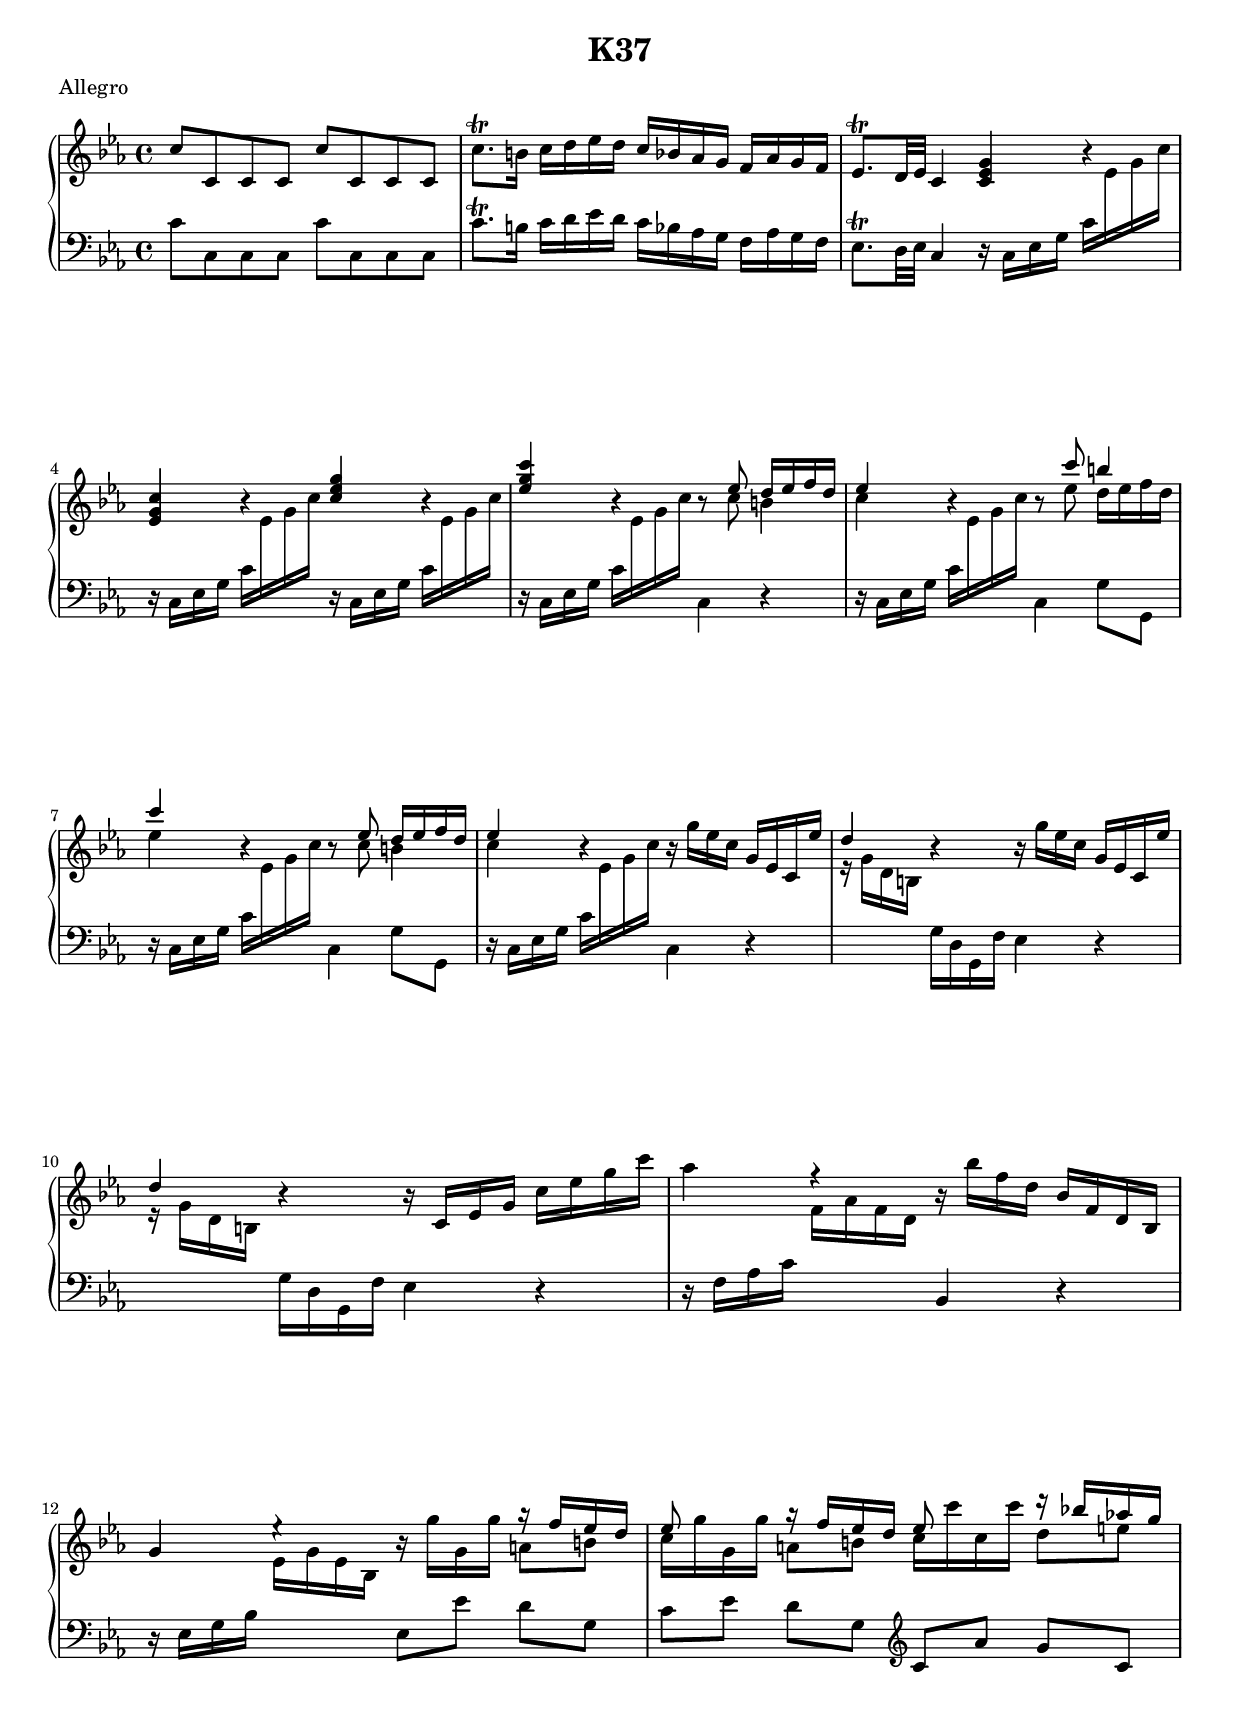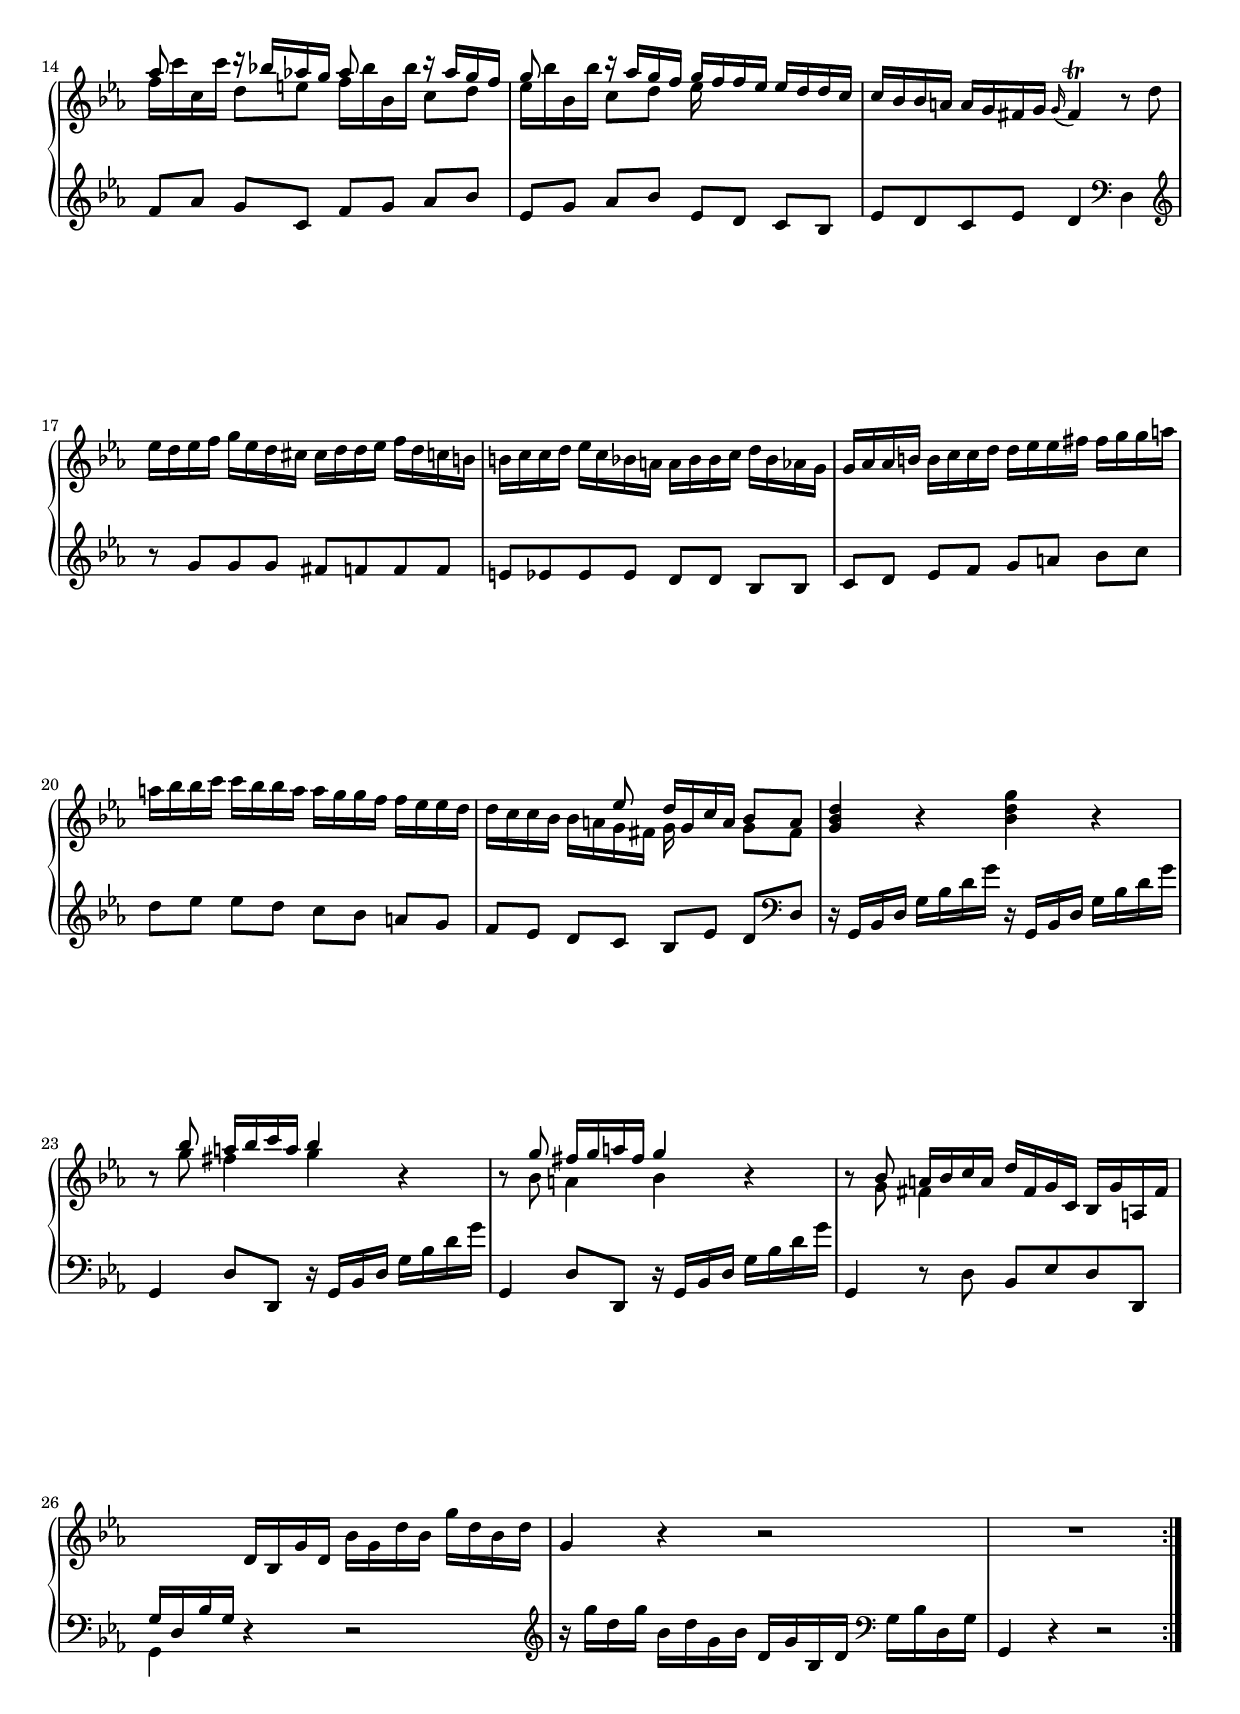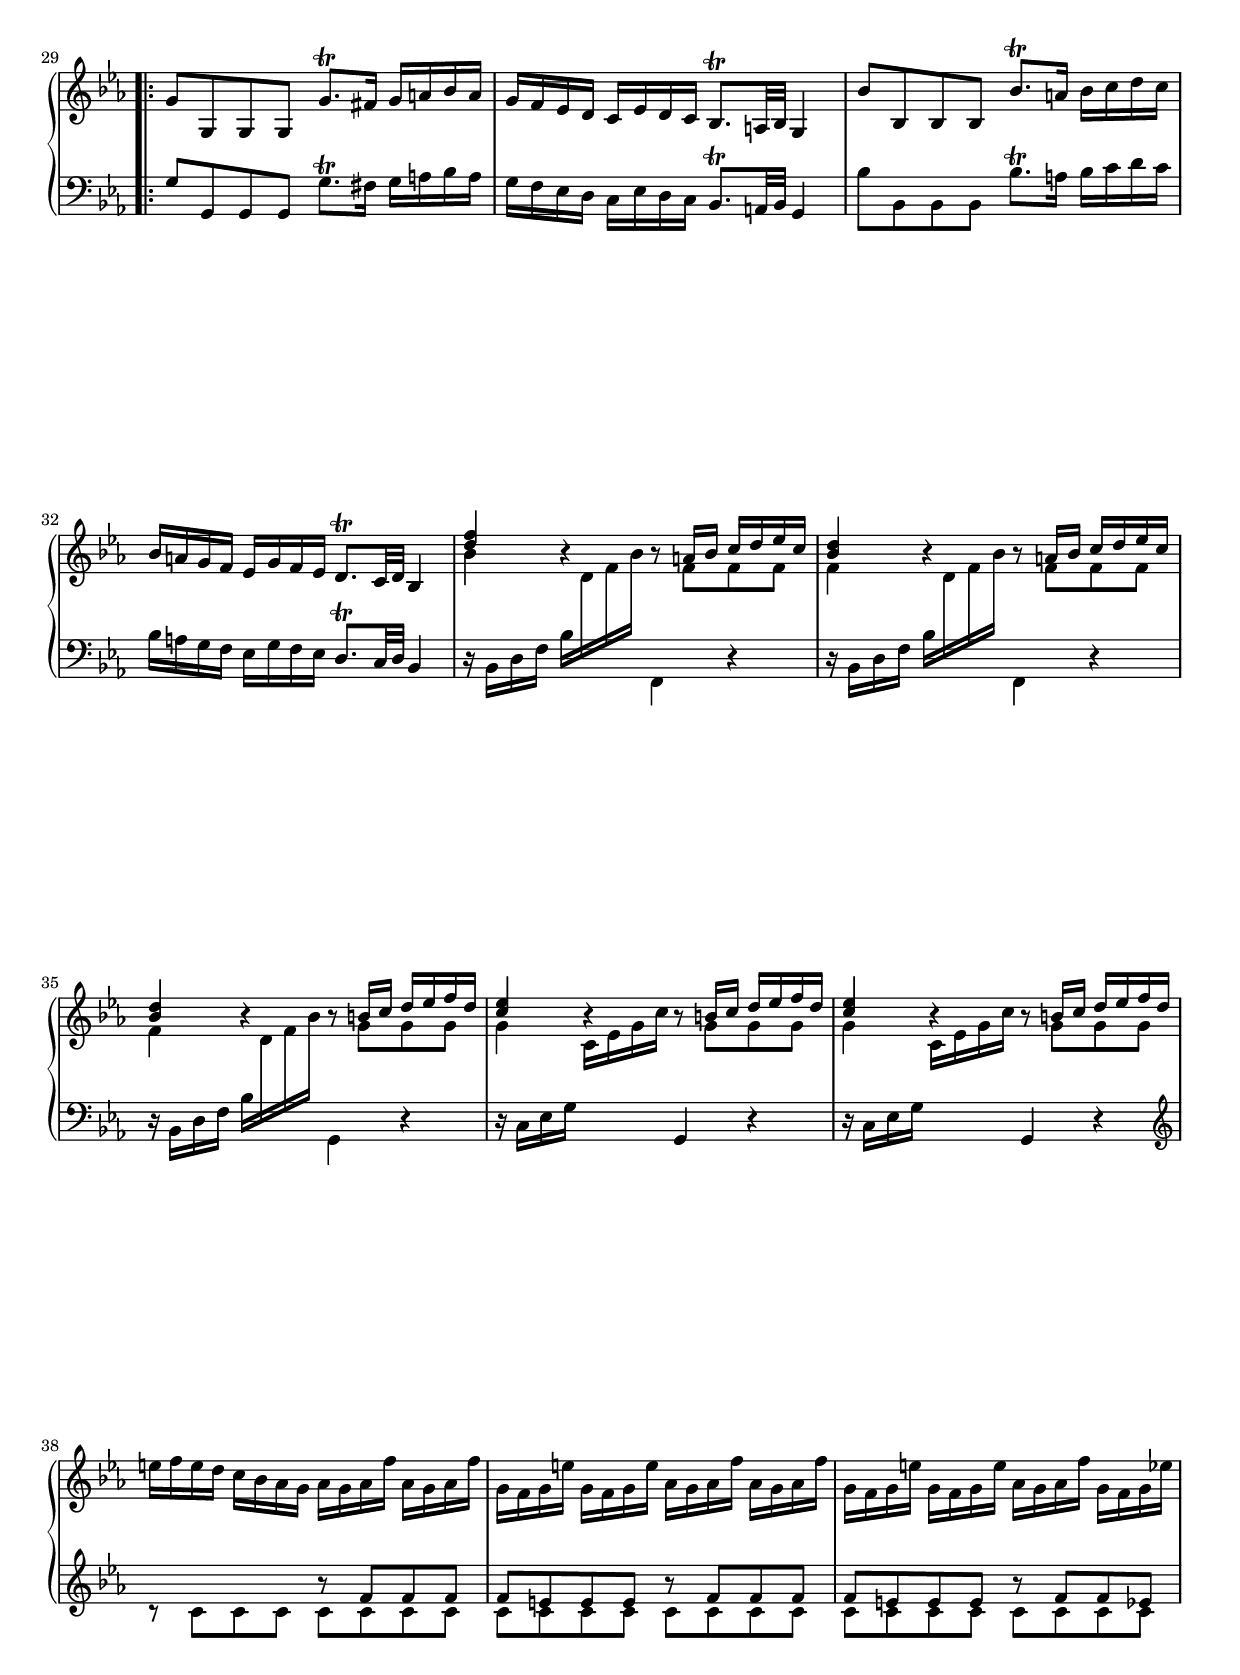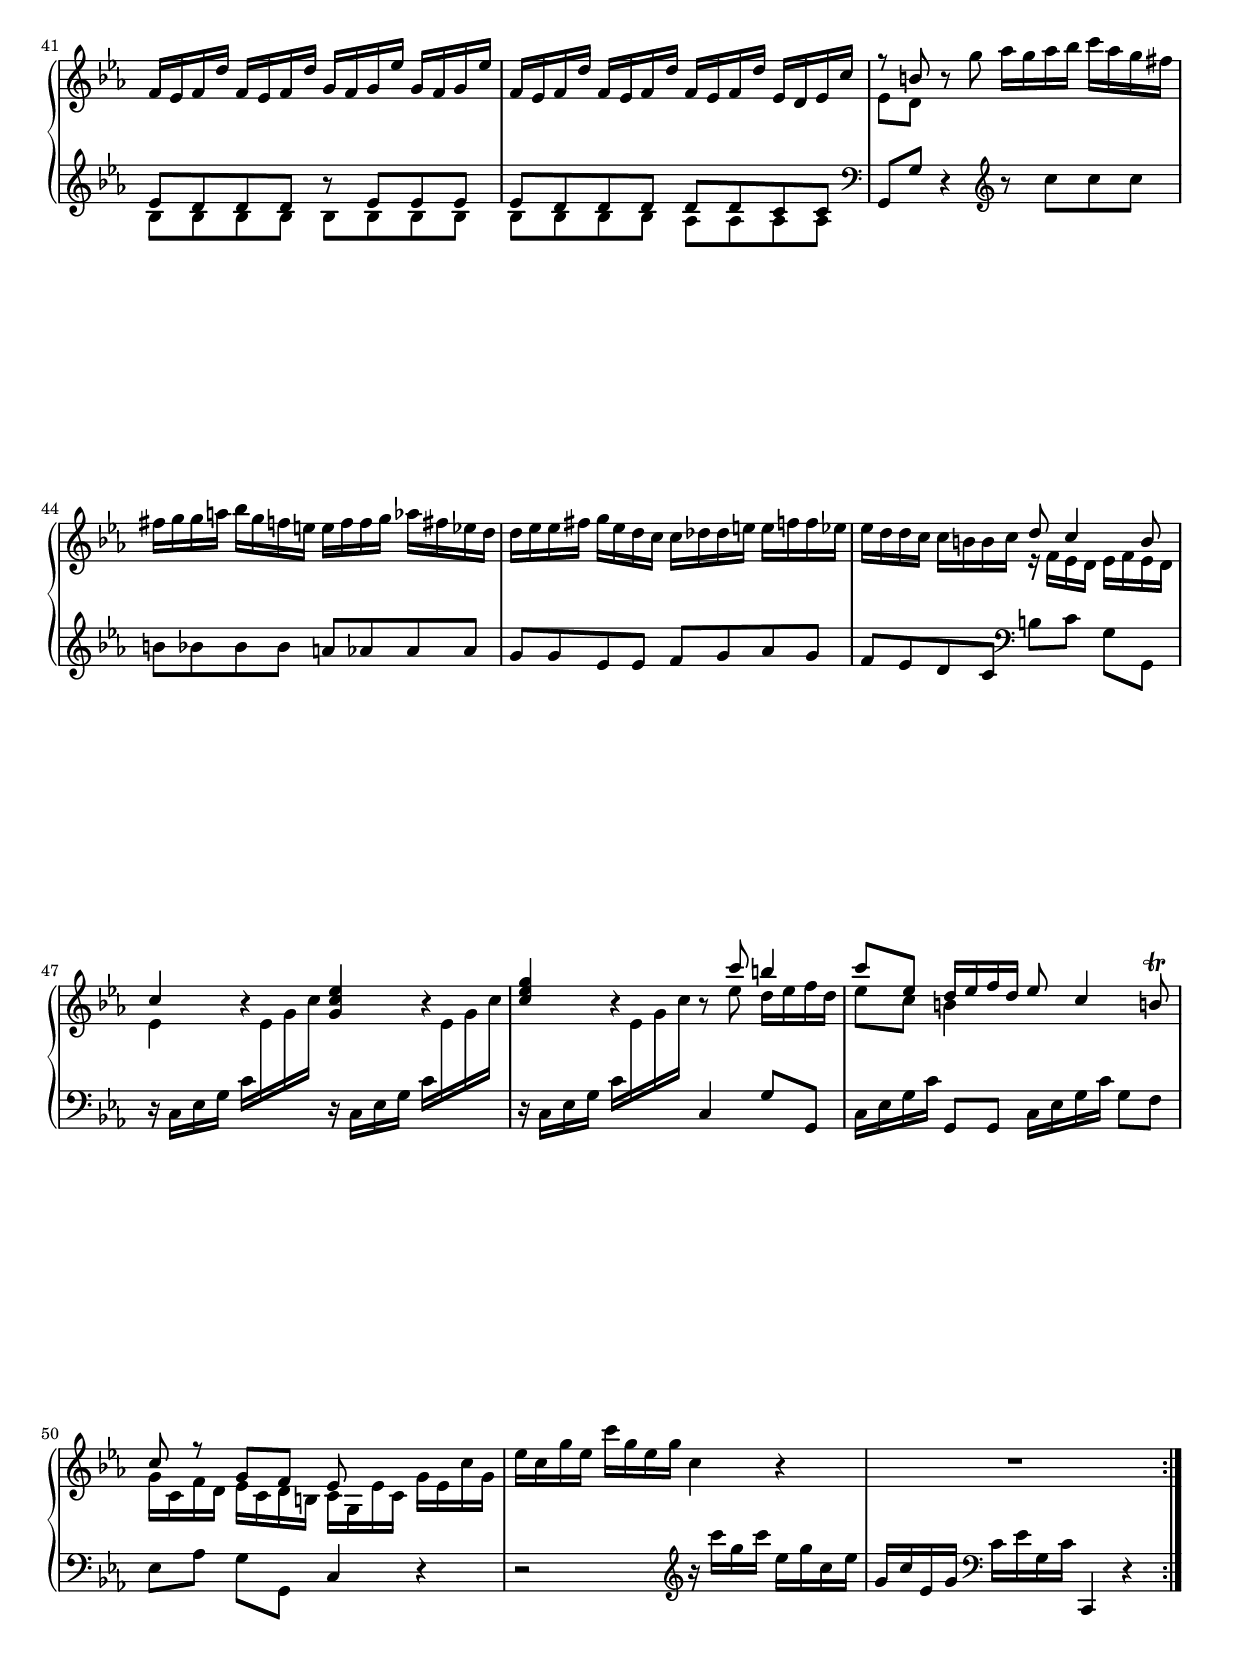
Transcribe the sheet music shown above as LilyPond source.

\version "2.18.2"

breaks = {
  \repeat volta 2 {
    s1*3 \break s1*3 \break s1*3 \break s1*2 \break s1*2 \pageBreak
    s1*3 \break s1*3 \break s1*3 \break s1*3 \break s1*3 \pageBreak
  }
  \repeat volta 2 {
    s1*3 \break s1*3 \break s1*3 \break s1*3 \pageBreak
    s1*3 \break s1*3 \break s1*3 \break s1*3 \pageBreak
  }
}

#(set-global-staff-size 18)

\paper {
  #(set-paper-size "a4")
  print-page-number = ##f
  between-system-padding = #0.1
  between-system-space = #0.1
  %ragged-last-bottom = ##f
  %ragged-bottom = ##f
}

\version "2.18.2"

su = \stemUp
sd = \stemDown
sn = \stemNeutral
tu = \tieUp
td = \tieDown
tn = \tieNeutral
cstr = \change Staff = "right"
cstl = \change Staff = "left"

\header {
  title = "K37"
  meter = "Allegro"
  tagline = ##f
}

global = {
  \key c \minor
  \time 4/4
}

right = \relative c'' {
  \global
 
  \repeat volta 2 {
    c8 c, c c c' c, c c
    c'8.-\trill b16 c d ees d c bes aes g f aes g f
    ees8.-\trill d32 ees c4 \su <c ees g> r
    
    <ees g c> r <c' ees g> r
    <ees g c> r r8 <<{ ees d16 ees f d ees4 } \\ { c8 b4 c }>>
    r r8 <<{ c' b4 c } \\ { ees,8 d16 ees f d ees4 }>>
    
    r r8 <<{ ees d16 ees f d ees4 } \\ { c8 b4 c }>>
    r \repeat unfold 2 { r16 \sd g' ees c \su g ees c ees' d4 r }
    
    r16 \sn c, ees g c ees g c
    aes4 f\rest r16 bes f d bes f d bes
    g'4 ees'\rest r16
    <<{ s16 \repeat unfold 2 { s8 r16 f ees d ees8 } 
        \repeat unfold 2 { s8 r16 bes'! aes! g aes8 }
        \repeat unfold 2 { s8 r16 aes g f } \alternative { {g8} {g16 f f ees} }
      } \\
      { \repeat unfold 2 { g16 g, g' a,8 b c16 } 
        \repeat unfold 2 { c' c, c' d,8 e f16 }
        \repeat unfold 2 { bes bes, bes' c,8 d ees16 }
    }>>
    
    \su ees d d c
    c bes bes a a g fis g \appoggiatura g fis4-\trill  r8 \sn d'
    ees16 d ees f g ees d cis cis d d ees f d c b
    b c c d ees c bes a a bes bes c \sd d bes aes g
    \sn g aes aes b b c c d d ees ees fis fis g g a
    
    a bes bes c c bes bes a a g g f f ees ees d
    d c c bes <<{ s8 ees d16 g, c a bes8 a } \\ { bes16 a g fis g s s8 g fis }>>
    \once \su <g bes d>4 r <bes d g> r
    
    r8 <<{ bes'8 a16 bes c a bes4 } \\ { g8 fis4 g }>> r
    r8 <<{ g fis16 g a fis g4 } \\ { bes,8 a4 bes }>> r
    r8 <<{ bes8 a16 bes c a d fis, g c, bes g' a, fis' } \\ { g8 fis4 }>>
    
    \cstl \su g,16 d bes' g \cstr \sn d' bes g' d bes' g d' bes g' d bes d
    g,4 r r2
    R1
  }
  
  \repeat volta 2 {
    g8 g, g g g'8.-\trill fis16 g a bes a
    g f ees d c ees d c bes8.-\trill a32 bes g4
    bes'8 bes, bes bes bes'8.-\trill a16 bes c d c
    bes a g f ees g f ees d8.-\trill c32 d bes4
    
    <<{ <d' f>4 } \\ { bes }>>
    \repeat unfold 2 { r4 r8 <<{ a16 bes c d ees c <bes d>4 } \\ { f8 f f f4 }>> }
    \repeat unfold 2 { bes\rest r8 <<{ b16 c d ees f d <c ees>4 } \\ { g8 g g g4 }>> }
    bes\rest r8 <<{ b16 c d ees f d } \\ { g,8 g g }>>
    
    \sd e'16 f e d c bes aes g 
    \repeat unfold 2 {
      \repeat unfold 2 { aes g aes f' }
      \repeat unfold 2 { g, f g e' }
    } aes, g aes f' g, f g ees'
    
    \su \repeat unfold 2 { f, ees f d' } \repeat unfold 2 { g, f g ees' }
    \repeat unfold 3 { f, ees f d' } ees, d ees c' \sn
    <<{ r8 b } \\ { ees,[ d] }>> r g' aes16 g aes bes c aes g fis
    
    fis g g a bes g f e e f f g aes fis ees d
    d ees ees fis g ees d c c des des e e f f ees
    ees d d c c b b c <<{ d8 c4 b8 c4 } \\ { r16 f, ees d ees f ees d ees4 }>>
    
    \su r <g c ees> r <c ees g> r r8
    <<{ c'8 b4 c8 ees, d16 ees f d ees8 c4 b!8-\trill } \\ 
      { ees d16 ees f d ees8 c b4 }>>
    
    <<{ c8 r g f ees } \\ { g16 c, f d ees c d b c g ees' c g' ees c' g }>>
    \sd ees' c g' ees c' g ees g c,4 r
    R1
  }
}
 
left = \relative c' {
  \global
  
  \repeat volta 2 {
    c8 c, c c c' c, c c
    c'8.-\trill b16 c d ees d c bes aes g f aes g f
    ees8.-\trill d32 ees c4
    
    \repeat unfold 4 { \sd \cstl r16 c ees g c \cstr ees g c }
    \cstl c,,4 r 
    \repeat unfold 2 { 
      \cstl r16 c ees g c \cstr ees g c \cstl c,,4 g'8 g,
    } r16 c ees g c \cstr ees g c \cstl c,,4 r
    
    \repeat unfold 2 { \cstr \sd r16 g'' d b \cstl g d g, f' ees4 r }
    r16 f aes c \cstr \sd f aes f d \cstl \sn bes,4 r
    
    r16 ees g bes \cstr \sd ees g ees bes \cstl ees,8[ ees'] d[ g,]
    c[ ees] d[ g,] \clef treble \sn c[ aes'] g[ c,]
    
    f[ aes] g[ c,] f[ g] aes[ bes]
    ees,[ g] aes[ bes] ees,[ d] c[ bes]
    ees d c ees d4 \clef bass d,
    
    \clef treble r8 g' g g fis f f f
    e ees ees ees d[ d] bes[ bes]
    c[ d] ees[ f] g[ a] bes[ c]
    d[ ees] ees[ d] c[ bes] a[ g]
    f[ ees] d[ c] bes[ ees] d[ \clef bass d,]
    
    r16 g, bes d g bes d g \repeat unfold 2 {
      r16 g,, bes d g bes d g g,,4 d'8 d, }
    r16 g bes d g bes d g
    g,,4 r8 d' bes ees d d,
    \once \sd g4 r r2
    \clef treble r16 g''' d g bes, d g, bes d, g bes, d \clef bass g, bes d, g
    g,4 r r2
  }
  
  \repeat volta 2 {
    g'8 g, g g g'8.-\trill fis16 g a bes a
    g f ees d \sd c ees d c \sn bes8.-\trill a32 bes g4
    bes'8 bes, bes bes bes'8.-\trill a16 bes c d c
    bes a g f ees g f ees d8.-\trill c32 d bes4
    
    \repeat unfold 3 { \sd \cstl r16 bes d f bes \cstr d f bes \cstl }
    \alternative { {f,,4 r} {f r} {g r} }
    \repeat unfold 2 { \cstl r16 c ees g \cstr \sd c ees g c \cstl \sn g,,4 r }
    
    \clef treble 
    <<{ s2 \repeat unfold 2 { b''8\rest f f f f e e e }
        b'8\rest f f ees
        ees d d d b'8\rest ees, ees ees 
        ees d d d d d c c 
      } \\
      { c8\rest \repeat unfold 23 { c }
        \repeat unfold 12 { bes } 
        aes aes aes aes
    }>>
    
    \clef bass g, g' r4 \clef treble r8 c' c c
    b bes bes bes a aes aes aes 
    g g ees ees f g aes g
    f ees d c \clef bass \sd b[ c] g[ g,]
    
    \repeat unfold 3 { \cstl r16 c ees g c \cstr ees g c }
    \sn \cstl c,,4 g'8 g,
    c16 ees g c g,8 g c16 ees g c g8 f
    
    ees[ aes] \sd g[ g,] \sn c4 r
    r2 \clef treble r16 c''' g c ees, g c, ees
    g, c ees, g \clef bass c, ees g, c c,,4 r
  }
}

\score {
  \new PianoStaff <<
    \new Staff = "right" {
      << 
        \breaks
        \right
      >>
    }
    \new Staff = "left" { 
      <<
      \clef bass \left 
      \breaks
      >>
    }
  >>
  \layout { indent = 0 }
}
